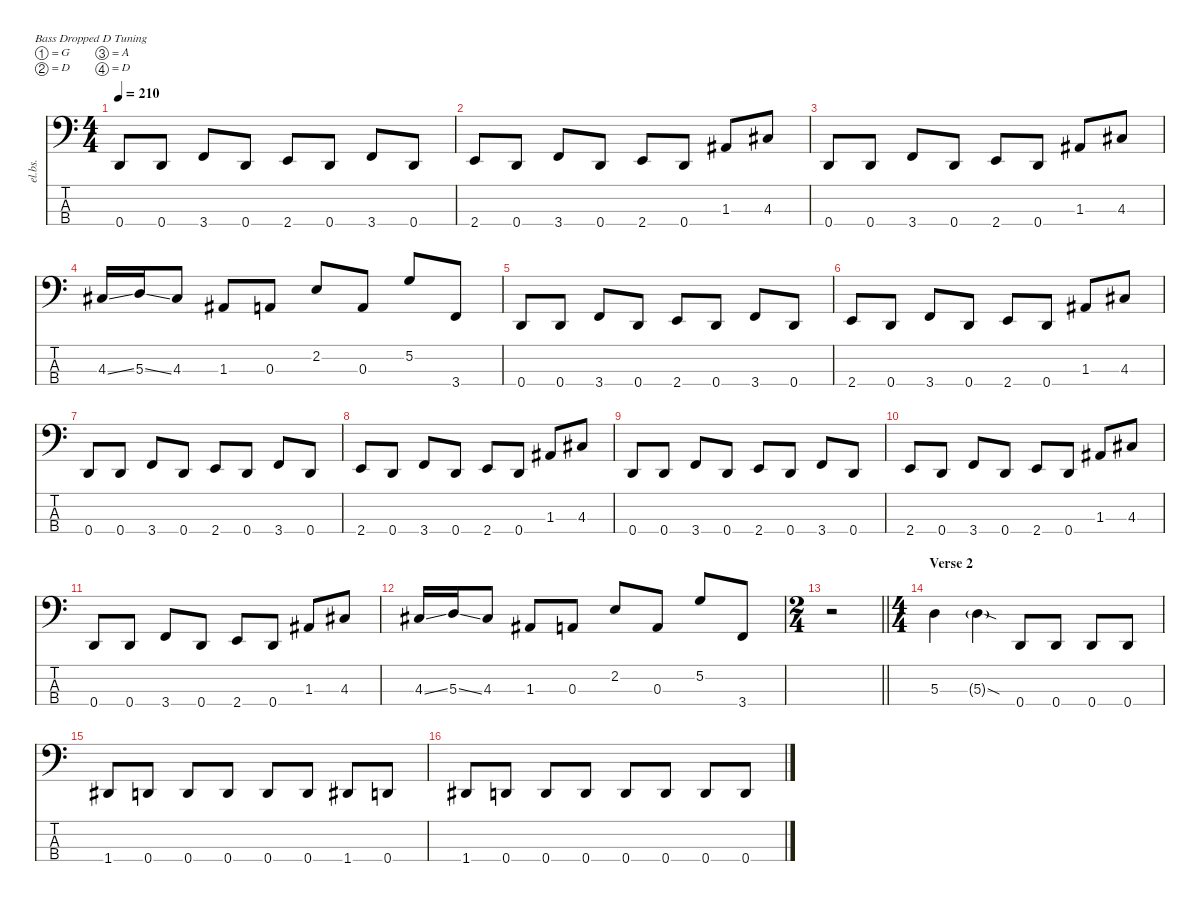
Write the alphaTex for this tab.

\defaultSystemsLayout 4
\hideDynamics
\bracketExtendMode nobrackets
\otherSystemsTrackNameOrientation horizontal
\track ("John Campbell" "el.bs.") {instrument electricbasspick}
\staff {score tabs}
\tuning (G2 D2 A1 D1)
\ts (4 4)
\tempo 210
\clef f4
\ks c
0.4.8{dy f} 0.4.8 3.4.8 0.4.8 2.4.8 0.4.8 3.4.8 0.4.8 |
2.4.8 0.4.8 3.4.8 0.4.8 2.4.8 0.4.8 1.3{acc #}.8 4.3{acc #}.8 |
0.4.8 0.4.8 3.4.8 0.4.8 2.4.8 0.4.8 1.3{acc #}.8 4.3{acc #}.8 |
4.3{ss acc #}.16 5.3{ss}.16 4.3{acc #}.8 1.3{acc #}.8 0.3.8 2.2.8 0.3.8 5.2.8 3.4.8 |
0.4.8 0.4.8 3.4.8 0.4.8 2.4.8 0.4.8 3.4.8 0.4.8 |
2.4.8 0.4.8 3.4.8 0.4.8 2.4.8 0.4.8 1.3{acc #}.8 4.3{acc #}.8 |
0.4.8 0.4.8 3.4.8 0.4.8 2.4.8 0.4.8 3.4.8 0.4.8 |
2.4.8 0.4.8 3.4.8 0.4.8 2.4.8 0.4.8 1.3{acc #}.8 4.3{acc #}.8 |
0.4.8 0.4.8 3.4.8 0.4.8 2.4.8 0.4.8 3.4.8 0.4.8 |
2.4.8 0.4.8 3.4.8 0.4.8 2.4.8 0.4.8 1.3{acc #}.8 4.3{acc #}.8 |
0.4.8 0.4.8 3.4.8 0.4.8 2.4.8 0.4.8 1.3{acc #}.8 4.3{acc #}.8 |
4.3{ss acc #}.16 5.3{ss}.16 4.3{acc #}.8 1.3{acc #}.8 0.3.8 2.2.8 0.3.8 5.2.8 3.4.8 |
\ts (2 4)
\beaming (8 2 2)
\barLineRight lightlight
r.2 |
\ts (4 4)
\beaming (8 2 2 2 2)
\section ("" "Verse 2")
5.3.4 5.3{sod g}.4{dy mf} 0.4.8{dy f} 0.4.8 0.4.8 0.4.8 |
1.4{acc #}.8 0.4.8 0.4.8 0.4.8 0.4.8 0.4.8 1.4{acc #}.8 0.4.8 |
1.4{acc #}.8 0.4.8 0.4.8 0.4.8 0.4.8 0.4.8 0.4.8 0.4.8
